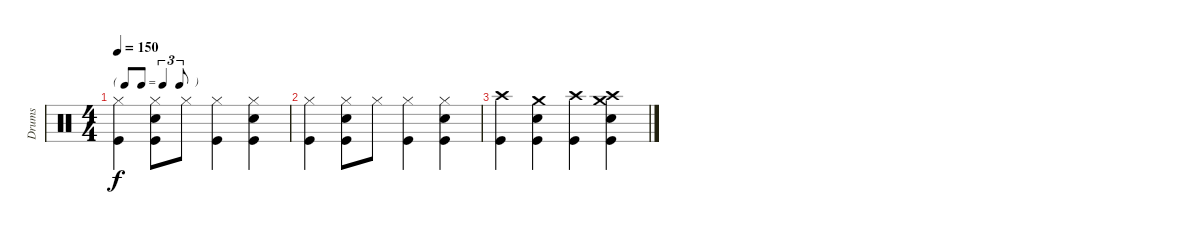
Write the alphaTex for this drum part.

\track ("Drums" "Drums") {instrument percussion}
\staff {score}
\articulation defaults
\ts (4 4)
\tf triplet8th
\tempo 150
\clef neutral
\ks c
("Hi-Hat (closed)" "Kick (hit)").4{dy f} ("Hi-Hat (closed)" "Kick (hit)" "Snare (hit) 2").8 "Hi-Hat (closed)".8 ("Hi-Hat (closed)" "Kick (hit)").4 ("Hi-Hat (closed)" "Kick (hit)" "Snare (hit) 2").4 |
("Hi-Hat (closed)" "Kick (hit)").4 ("Hi-Hat (closed)" "Kick (hit)" "Snare (hit) 2").8 "Hi-Hat (closed)".8 ("Hi-Hat (closed)" "Kick (hit)").4 ("Hi-Hat (closed)" "Kick (hit)" "Snare (hit) 2").4 |
("Crash high (hit)" "Kick (hit)").4 ("Crash medium (hit)" "Kick (hit)" "Snare (hit) 2").4 ("Crash high (hit)" "Kick (hit)").4 ("Crash high (hit)" "Crash medium (hit)" "Kick (hit)" "Snare (hit) 2").4
